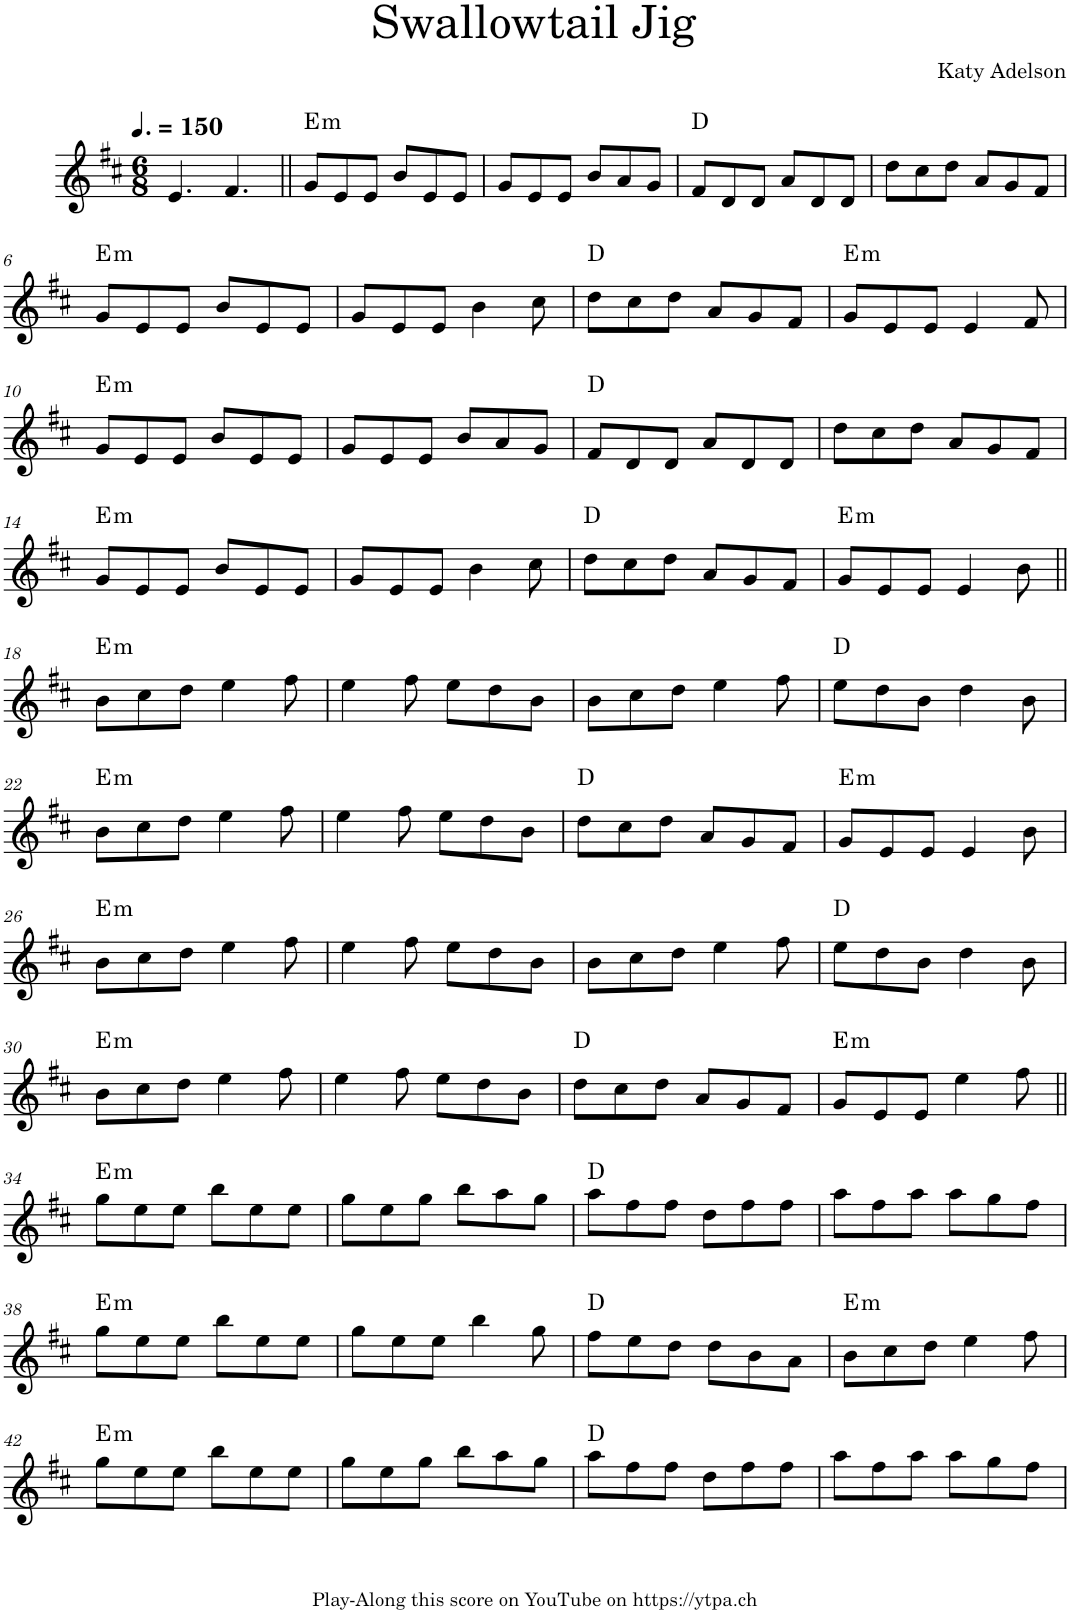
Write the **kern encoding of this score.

**kern	**harte
*part1	*part1
*staff1	*
*I"Piano	*
*I'Pno.	*
*clefG2	*
*k[f#c#]	*
*M6/8	*
*MM225	*
=1	=1
4.e/	.
4.f#/	.
=2||	=2||
!	!LO:H:kt=m
8g/L	E:min
8e/	.
8e/J	.
8b/L	.
8e/	.
8e/J	.
=3	=3
8g/L	.
8e/	.
8e/J	.
8b/L	.
8a/	.
8g/J	.
=4	=4
8f#/L	D:maj
8d/	.
8d/J	.
8a/L	.
8d/	.
8d/J	.
=5	=5
8dd\L	.
8cc#\	.
8dd\J	.
8a/L	.
8g/	.
8f#/J	.
!!LO:LB:g=z
=6	=6
!	!LO:H:kt=m
8g/L	E:min
8e/	.
8e/J	.
8b/L	.
8e/	.
8e/J	.
=7	=7
8g/L	.
8e/	.
8e/J	.
4b\	.
8cc#\	.
=8	=8
8dd\L	D:maj
8cc#\	.
8dd\J	.
8a/L	.
8g/	.
8f#/J	.
=9	=9
!	!LO:H:kt=m
8g/L	E:min
8e/	.
8e/J	.
4e/	.
8f#/	.
!!LO:LB:g=z
=10	=10
!	!LO:H:kt=m
8g/L	E:min
8e/	.
8e/J	.
8b/L	.
8e/	.
8e/J	.
=11	=11
8g/L	.
8e/	.
8e/J	.
8b/L	.
8a/	.
8g/J	.
=12	=12
8f#/L	D:maj
8d/	.
8d/J	.
8a/L	.
8d/	.
8d/J	.
=13	=13
8dd\L	.
8cc#\	.
8dd\J	.
8a/L	.
8g/	.
8f#/J	.
!!LO:LB:g=z
=14	=14
!	!LO:H:kt=m
8g/L	E:min
8e/	.
8e/J	.
8b/L	.
8e/	.
8e/J	.
=15	=15
8g/L	.
8e/	.
8e/J	.
4b\	.
8cc#\	.
=16	=16
8dd\L	D:maj
8cc#\	.
8dd\J	.
8a/L	.
8g/	.
8f#/J	.
=17	=17
!	!LO:H:kt=m
8g/L	E:min
8e/	.
8e/J	.
4e/	.
8b\	.
!!LO:LB:g=z
=18||	=18||
!	!LO:H:kt=m
8b\L	E:min
8cc#\	.
8dd\J	.
4ee\	.
8ff#\	.
=19	=19
4ee\	.
8ff#\	.
8ee\L	.
8dd\	.
8b\J	.
=20	=20
8b\L	.
8cc#\	.
8dd\J	.
4ee\	.
8ff#\	.
=21	=21
8ee\L	D:maj
8dd\	.
8b\J	.
4dd\	.
8b\	.
!!LO:LB:g=z
=22	=22
!	!LO:H:kt=m
8b\L	E:min
8cc#\	.
8dd\J	.
4ee\	.
8ff#\	.
=23	=23
4ee\	.
8ff#\	.
8ee\L	.
8dd\	.
8b\J	.
=24	=24
8dd\L	D:maj
8cc#\	.
8dd\J	.
8a/L	.
8g/	.
8f#/J	.
=25	=25
!	!LO:H:kt=m
8g/L	E:min
8e/	.
8e/J	.
4e/	.
8b\	.
!!LO:LB:g=z
=26	=26
!	!LO:H:kt=m
8b\L	E:min
8cc#\	.
8dd\J	.
4ee\	.
8ff#\	.
=27	=27
4ee\	.
8ff#\	.
8ee\L	.
8dd\	.
8b\J	.
=28	=28
8b\L	.
8cc#\	.
8dd\J	.
4ee\	.
8ff#\	.
=29	=29
8ee\L	D:maj
8dd\	.
8b\J	.
4dd\	.
8b\	.
!!LO:LB:g=z
=30	=30
!	!LO:H:kt=m
8b\L	E:min
8cc#\	.
8dd\J	.
4ee\	.
8ff#\	.
=31	=31
4ee\	.
8ff#\	.
8ee\L	.
8dd\	.
8b\J	.
=32	=32
8dd\L	D:maj
8cc#\	.
8dd\J	.
8a/L	.
8g/	.
8f#/J	.
=33	=33
!	!LO:H:kt=m
8g/L	E:min
8e/	.
8e/J	.
4ee\	.
8ff#\	.
!!LO:LB:g=z
=34||	=34||
!	!LO:H:kt=m
8gg\L	E:min
8ee\	.
8ee\J	.
8bb\L	.
8ee\	.
8ee\J	.
=35	=35
8gg\L	.
8ee\	.
8gg\J	.
8bb\L	.
8aa\	.
8gg\J	.
=36	=36
8aa\L	D:maj
8ff#\	.
8ff#\J	.
8dd\L	.
8ff#\	.
8ff#\J	.
=37	=37
8aa\L	.
8ff#\	.
8aa\J	.
8aa\L	.
8gg\	.
8ff#\J	.
!!LO:LB:g=z
=38	=38
!	!LO:H:kt=m
8gg\L	E:min
8ee\	.
8ee\J	.
8bb\L	.
8ee\	.
8ee\J	.
=39	=39
8gg\L	.
8ee\	.
8ee\J	.
4bb\	.
8gg\	.
=40	=40
8ff#\L	D:maj
8ee\	.
8dd\J	.
8dd\L	.
8b\	.
8a\J	.
=41	=41
!	!LO:H:kt=m
8b\L	E:min
8cc#\	.
8dd\J	.
4ee\	.
8ff#\	.
!!LO:LB:g=z
=42	=42
!	!LO:H:kt=m
8gg\L	E:min
8ee\	.
8ee\J	.
8bb\L	.
8ee\	.
8ee\J	.
=43	=43
8gg\L	.
8ee\	.
8gg\J	.
8bb\L	.
8aa\	.
8gg\J	.
=44	=44
8aa\L	D:maj
8ff#\	.
8ff#\J	.
8dd\L	.
8ff#\	.
8ff#\J	.
=45	=45
8aa\L	.
8ff#\	.
8aa\J	.
8aa\L	.
8gg\	.
8ff#\J	.
=	=
*-	*-
